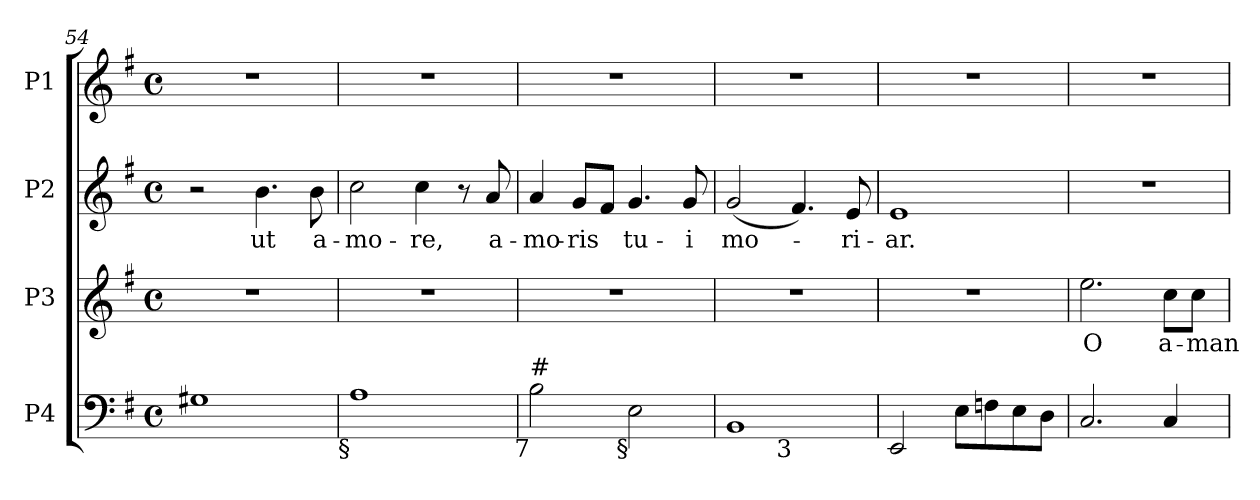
**kern	**kern	**text	**kern	**text	**kern
*part4	*part3	*part3	*part2	*part2	*part1
*staff4	*staff3	*staff3	*staff2	*staff2	*staff1
*I"P4	*I"P3	*	*I"P2	*	*I"P1
*clefF4	*clefG2	*	*clefG2	*	*clefG2
*k[f#]	*k[f#]	*	*k[f#]	*	*k[f#]
*G:	*G:	*	*G:	*	*G:
*M4/4	*M4/4	*	*M4/4	*	*M4/4
*met(c)	*met(c)	*	*met(c)	*	*met(c)
=54	=54	=54	=54	=54	=54
1G#Xi	1r	.	2r	.	1r
!	!	!	!	!LO:LY:b:color=#000000	!
.	.	.	4.bi\	ut	.
!	!	!	!	!LO:LY:b:color=#000000	!
.	.	.	8bi\	a-	.
=55	=55	=55	=55	=55	=55
!LO:TX:b:rj:t=§	!	!	!	!	!
!	!	!	!	!LO:LY:b:color=#000000	!
1Ai	1r	.	2cci\	-mo-	1r
!	!	!	!	!LO:LY:b:color=#000000	!
.	.	.	4cci\	-re,	.
.	.	.	8r	.	.
!	!	!	!	!LO:LY:b:color=#000000	!
.	.	.	8ai/	a-	.
=56	=56	=56	=56	=56	=56
!LO:TX:b:rj:t=7	!	!	!	!	!
!LO:TX:t=#	!	!	!	!	!
!	!	!	!	!LO:LY:b:color=#000000	!
2Bi\	1r	.	4ai/	-mo-	1r
!	!	!	!	!LO:LY:b:color=#000000	!
.	.	.	8gi/L	-ris	.
.	.	.	8f#i/J	.	.
!LO:TX:b:rj:t=§	!	!	!	!	!
!	!	!	!	!LO:LY:b:color=#000000	!
2Ei\	.	.	4.gi/	tu-	.
!	!	!	!	!LO:LY:b:color=#000000	!
.	.	.	8gi/	-i	.
=57	=57	=57	=57	=57	=57
!LO:TX:b:rj:t=4	!	!	!	!	!
!	!	!	!	!LO:LY:b:color=#000000	!
*^	*	*	*	*	*
1BBi	2ryy	1r	.	(2gi/	mo-	1r
!	!LO:TX:b:rj:t=3	!	!	!	!	!
.	2ryy	.	.	4.f#i/)	.	.
!	!	!	!	!	!LO:LY:b:color=#000000	!
.	.	.	.	8ei/	-ri-	.
*v	*v	*	*	*	*	*
=58	=58	=58	=58	=58	=58
*^	*	*	*	*	*
!LO:TX:b:rj:t=#	!	!	!	!	!	!
!	!	!	!	!	!LO:LY:b:color=#000000	!
*v	*v	*	*	*	*	*
2EEi/	1r	.	1ei	-ar.	1r
8Ei\L	.	.	.	.	.
8Fni\	.	.	.	.	.
8Ei\	.	.	.	.	.
8Di\J	.	.	.	.	.
!!LO:PB:g=z
=59	=59	=59	=59	=59	=59
!	!	!LO:LY:b:color=#000000	!	!	!
2.Ci/	2.eei\	O	1r	.	1r
!	!	!LO:LY:b:color=#000000	!	!	!
4Ci/	8cci\L	a-	.	.	.
!	!	!LO:LY:b:color=#000000	!	!	!
.	8cci\J	-man-	.	.	.
=	=	=	=	=	=
*-	*-	*-	*-	*-	*-
